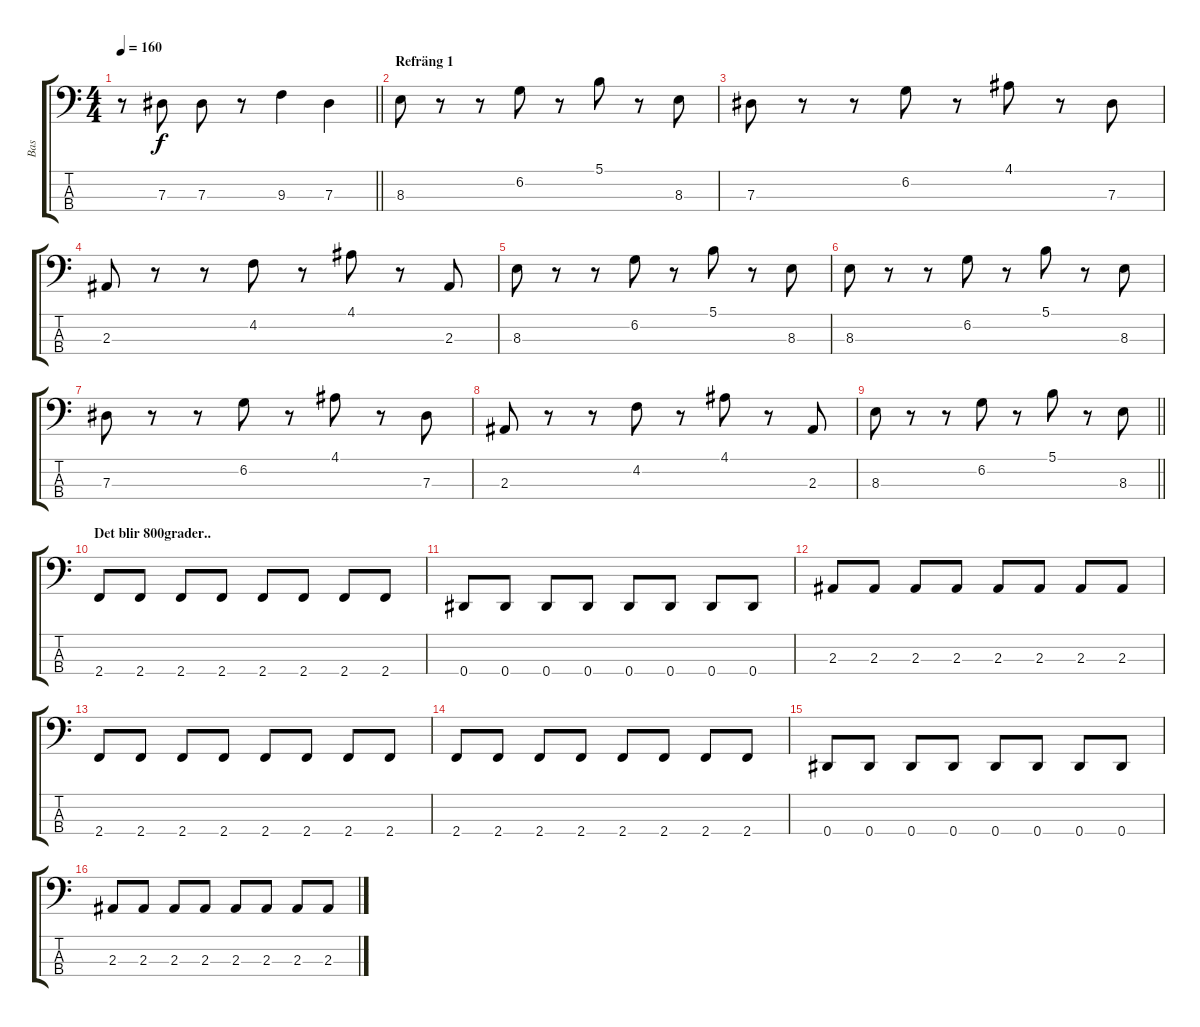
\track ("Bas" "Bas") {instrument electricbassfinger}
\staff {score tabs}
\tuning (Gb2 Db2 Ab1 Eb1) {hide}
\ts (4 4)
\tempo 160
\clef f4
\barLineRight lightlight
\ks c
r.8{dy f} 7.3.8 7.3.8 r.8 9.3.4 7.3.4 |
\section ("" "Refräng 1")
8.3.8 r.8 r.8 6.2.8 r.8 5.1.8 r.8 8.3.8 |
7.3.8 r.8 r.8 6.2.8 r.8 4.1.8 r.8 7.3.8 |
2.3.8 r.8 r.8 4.2.8 r.8 4.1.8 r.8 2.3.8 |
8.3.8 r.8 r.8 6.2.8 r.8 5.1.8 r.8 8.3.8 |
8.3.8 r.8 r.8 6.2.8 r.8 5.1.8 r.8 8.3.8 |
7.3.8 r.8 r.8 6.2.8 r.8 4.1.8 r.8 7.3.8 |
2.3.8 r.8 r.8 4.2.8 r.8 4.1.8 r.8 2.3.8 |
\barLineRight lightlight
8.3.8 r.8 r.8 6.2.8 r.8 5.1.8 r.8 8.3.8 |
\section ("" "Det blir 800grader..")
2.4.8 2.4.8 2.4.8 2.4.8 2.4.8 2.4.8 2.4.8 2.4.8 |
0.4.8 0.4.8 0.4.8 0.4.8 0.4.8 0.4.8 0.4.8 0.4.8 |
2.3.8 2.3.8 2.3.8 2.3.8 2.3.8 2.3.8 2.3.8 2.3.8 |
2.4.8 2.4.8 2.4.8 2.4.8 2.4.8 2.4.8 2.4.8 2.4.8 |
2.4.8 2.4.8 2.4.8 2.4.8 2.4.8 2.4.8 2.4.8 2.4.8 |
0.4.8 0.4.8 0.4.8 0.4.8 0.4.8 0.4.8 0.4.8 0.4.8 |
2.3.8 2.3.8 2.3.8 2.3.8 2.3.8 2.3.8 2.3.8 2.3.8
